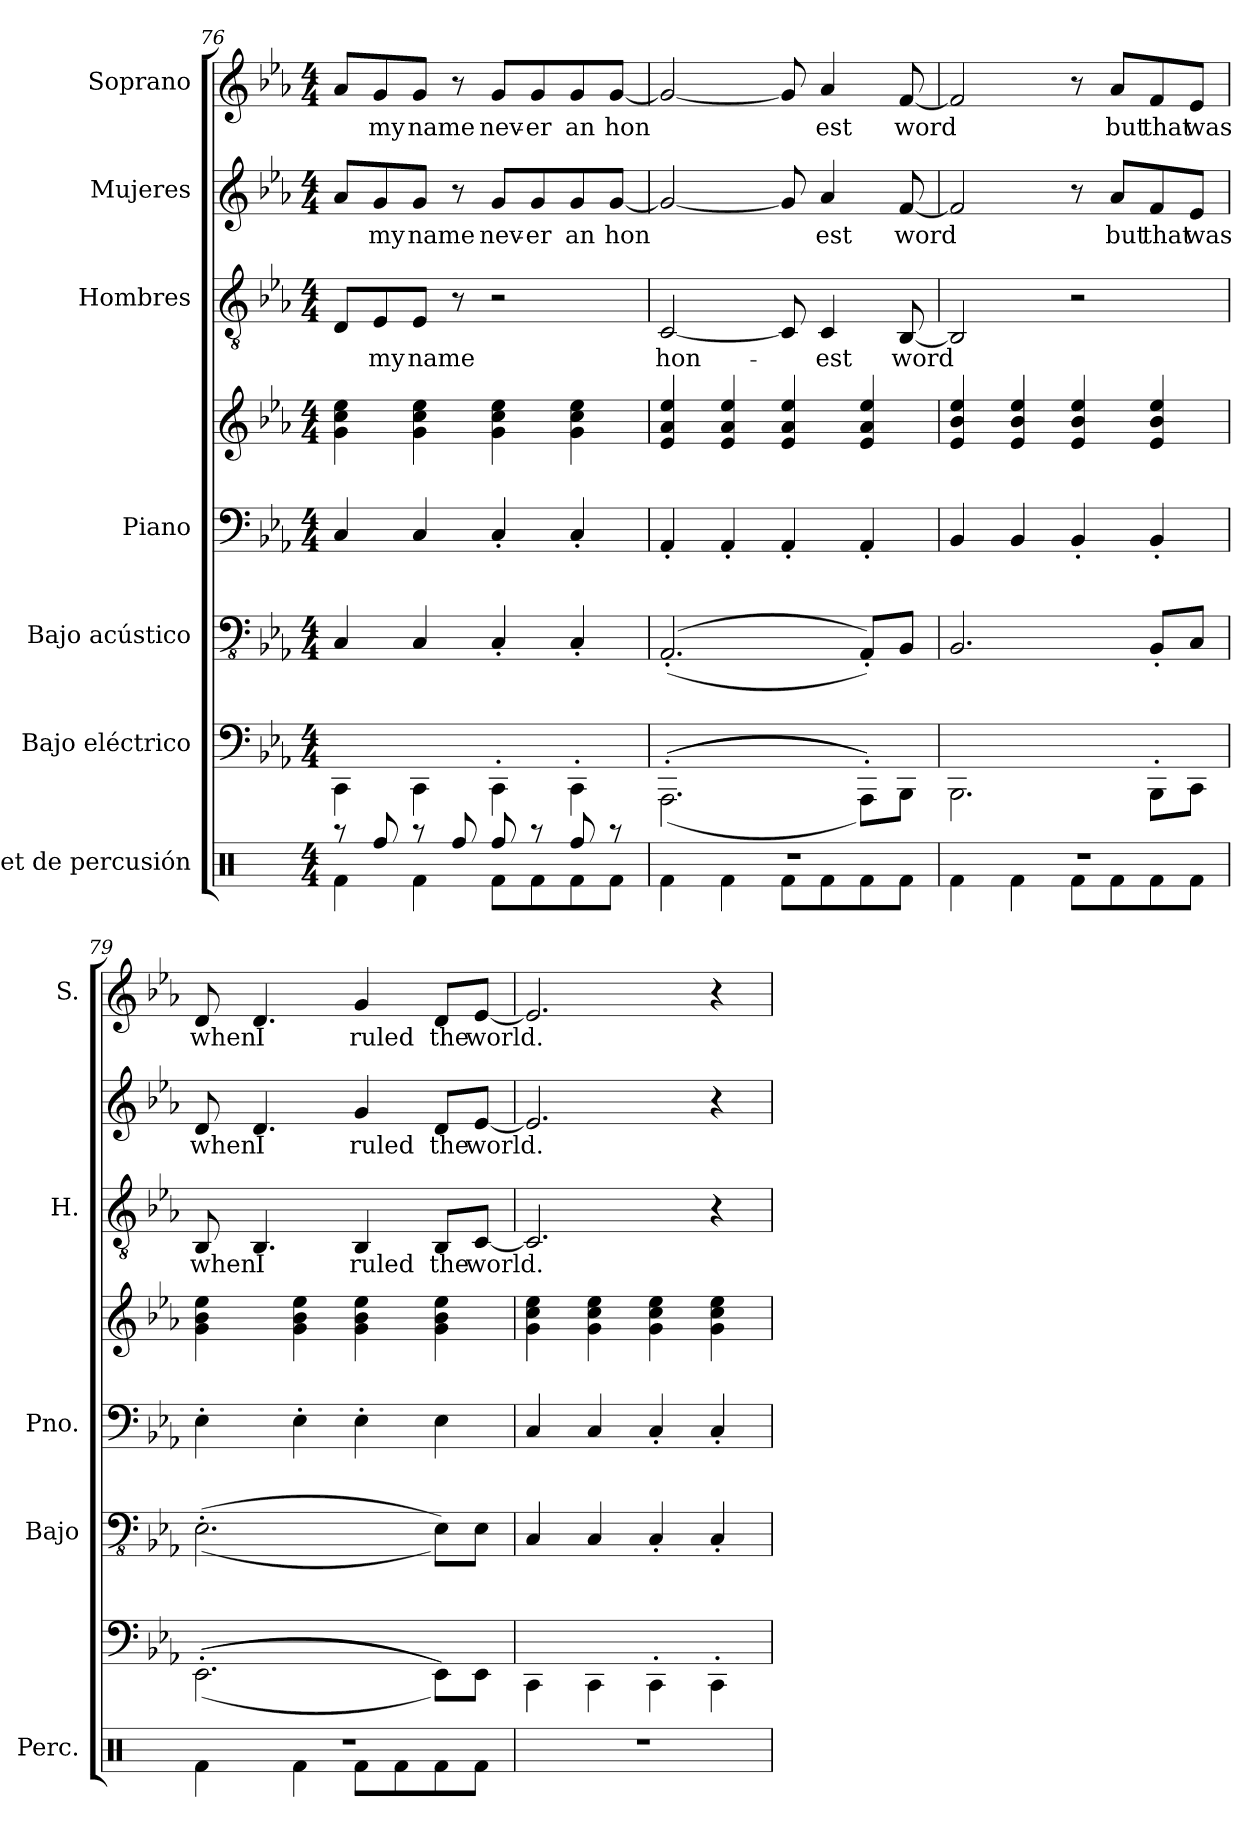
**kern	**kern	**kern	**kern	**kern	**kern	**text	**kern	**text	**kern	**text
*part7	*part6	*part5	*part4	*part4	*part3	*part3	*part2	*part2	*part1	*part1
*staff8	*staff7	*staff6	*staff5	*staff4	*staff3	*staff3	*staff2	*staff2	*staff1	*staff1
*I"Set de percusión	*I"Bajo eléctrico	*I"Bajo acústico	*I"Piano	*	*I"Hombres	*	*I"Mujeres	*	*I"Soprano	*
*I'Perc.	*	*I'Bajo	*I'Pno.	*	*I'H.	*	*	*	*I'S.	*
*clefX	*	*clefFv4	*clefF4	*clefG2	*clefGv2	*	*clefG2	*	*clefG2	*
*	*ITrd7c12	*	*	*	*	*	*	*	*	*
*k[]	*k[b-e-a-]	*k[b-e-a-]	*k[b-e-a-]	*k[b-e-a-]	*k[b-e-a-]	*	*k[b-e-a-]	*	*k[b-e-a-]	*
*M4/4	*M4/4	*M4/4	*M4/4	*M4/4	*M4/4	*	*M4/4	*	*M4/4	*
=76	=76	=76	=76	=76	=76	=76	=76	=76	=76	=76
*^	*	*	*	*	*	*	*	*	*	*
8r	4Rf\	4CCC\	4CC/	4C/	4g\ 4cc\ 4ee-\	8D/L	.	8a-/L	.	8a-/L	.
!	!	!	!	!	!	!	!LO:LY:b	!	!LO:LY:b	!	!LO:LY:b
8Rff/	.	.	.	.	.	8E-/	my	8g/	my	8g/	my
!	!	!	!	!	!	!	!LO:LY:b	!	!LO:LY:b	!	!LO:LY:b
8r	4Rf\	4CCC\	4CC/	4C/	4g\ 4cc\ 4ee-\	8E-/J	name	8g/J	name	8g/J	name
8Rff/	.	.	.	.	.	8r	.	8r	.	8r	.
!	!	!	!	!	!	!	!	!	!LO:LY:b	!	!LO:LY:b
8Rff/	8Rf\L	4CCC'\	4CC'/	4C'/	4g\ 4cc\ 4ee-\	2r	.	8g/L	nev-	8g/L	nev-
!	!	!	!	!	!	!	!	!	!LO:LY:b	!	!LO:LY:b
8r	8Rf\	.	.	.	.	.	.	8g/	-er	8g/	-er
!	!	!	!	!	!	!	!	!	!LO:LY:b	!	!LO:LY:b
8Rff/	8Rf\	4CCC'\	4CC'/	4C'/	4g\ 4cc\ 4ee-\	.	.	8g/	an	8g/	an
!	!	!	!	!	!	!	!	!	!LO:LY:b	!	!LO:LY:b
8r	8Rf\J	.	.	.	.	.	.	[8g/J	hon	[8g/J	hon
!!LO:PB:g=z
=77	=77	=77	=77	=77	=77	=77	=77	=77	=77	=77	=77
!	!	!	!	!	!	!	!LO:LY:b	!	!	!	!
1r	4Rf\	(((2.AAAA-'\	((2.AAA-'/	4AA-'/	4e-/ 4a-/ 4ee-/	[2C/	hon-	2g/_	.	2g/_	.
.	4Rf\	.	.	4AA-'/	4e-/ 4a-/ 4ee-/	.	.	.	.	.	.
.	8Rf\L	.	.	4AA-'/	4e-/ 4a-/ 4ee-/	8C/]	.	8g/]	.	8g/]	.
!	!	!	!	!	!	!	!LO:LY:b	!	!LO:LY:b	!	!LO:LY:b
.	8Rf\	.	.	.	.	4C/	-est	4a-/	est	4a-/	est
.	8Rf\	8AAAA-'\L)))	8AAA-'/L))	4AA-'/	4e-/ 4a-/ 4ee-/	.	.	.	.	.	.
!	!	!	!	!	!	!	!LO:LY:b	!	!LO:LY:b	!	!LO:LY:b
.	8Rf\J	8BBBB-\J	8BBB-/J	.	.	[8BB-/	word	[8f/	word	[8f/	word
=78	=78	=78	=78	=78	=78	=78	=78	=78	=78	=78	=78
1r	4Rf\	2.BBBB-\	2.BBB-/	4BB-/	4e-/ 4b-/ 4ee-/	2BB-/]	.	2f/]	.	2f/]	.
.	4Rf\	.	.	4BB-/	4e-/ 4b-/ 4ee-/	.	.	.	.	.	.
.	8Rf\L	.	.	4BB-'/	4e-/ 4b-/ 4ee-/	2r	.	8r	.	8r	.
!	!	!	!	!	!	!	!	!	!LO:LY:b	!	!LO:LY:b
.	8Rf\	.	.	.	.	.	.	8a-/L	but	8a-/L	but
!	!	!	!	!	!	!	!	!	!LO:LY:b	!	!LO:LY:b
.	8Rf\	8BBBB-'\L	8BBB-'/L	4BB-'/	4e-/ 4b-/ 4ee-/	.	.	8f/	that	8f/	that
!	!	!	!	!	!	!	!	!	!LO:LY:b	!	!LO:LY:b
.	8Rf\J	8CCC\J	8CC/J	.	.	.	.	8e-/J	was	8e-/J	was
=79	=79	=79	=79	=79	=79	=79	=79	=79	=79	=79	=79
!	!	!	!	!	!	!	!LO:LY:b	!	!LO:LY:b	!	!LO:LY:b
1r	4Rf\	(((2.EEE-'\	((2.EE-'\	4E-'\	4g\ 4b-\ 4ee-\	8BB-/	when	8d/	when	8d/	when
!	!	!	!	!	!	!	!LO:LY:b	!	!LO:LY:b	!	!LO:LY:b
.	.	.	.	.	.	4.BB-/	I	4.d/	I	4.d/	I
.	4Rf\	.	.	4E-'\	4g\ 4b-\ 4ee-\	.	.	.	.	.	.
!	!	!	!	!	!	!	!LO:LY:b	!	!LO:LY:b	!	!LO:LY:b
.	8Rf\L	.	.	4E-'\	4g\ 4b-\ 4ee-\	4BB-/	ruled	4g/	ruled	4g/	ruled
.	8Rf\	.	.	.	.	.	.	.	.	.	.
!	!	!	!	!	!	!	!LO:LY:b	!	!LO:LY:b	!	!LO:LY:b
.	8Rf\	8EEE-\L)))	8EE-\L))	4E-\	4g\ 4b-\ 4ee-\	8BB-/L	the	8d/L	the	8d/L	the
!	!	!	!	!	!	!	!LO:LY:b	!	!LO:LY:b	!	!LO:LY:b
.	8Rf\J	8EEE-\J	8EE-\J	.	.	[8C/J	world.	[8e-/J	world.	[8e-/J	world.
*v	*v	*	*	*	*	*	*	*	*	*	*
=80	=80	=80	=80	=80	=80	=80	=80	=80	=80	=80
1r	4CCC\	4CC/	4C/	4g\ 4cc\ 4ee-\	2.C/]	.	2.e-/]	.	2.e-/]	.
.	4CCC\	4CC/	4C/	4g\ 4cc\ 4ee-\	.	.	.	.	.	.
.	4CCC'\	4CC'/	4C'/	4g\ 4cc\ 4ee-\	.	.	.	.	.	.
.	4CCC'\	4CC'/	4C'/	4g\ 4cc\ 4ee-\	4r	.	4r	.	4r	.
=	=	=	=	=	=	=	=	=	=	=
*-	*-	*-	*-	*-	*-	*-	*-	*-	*-	*-
